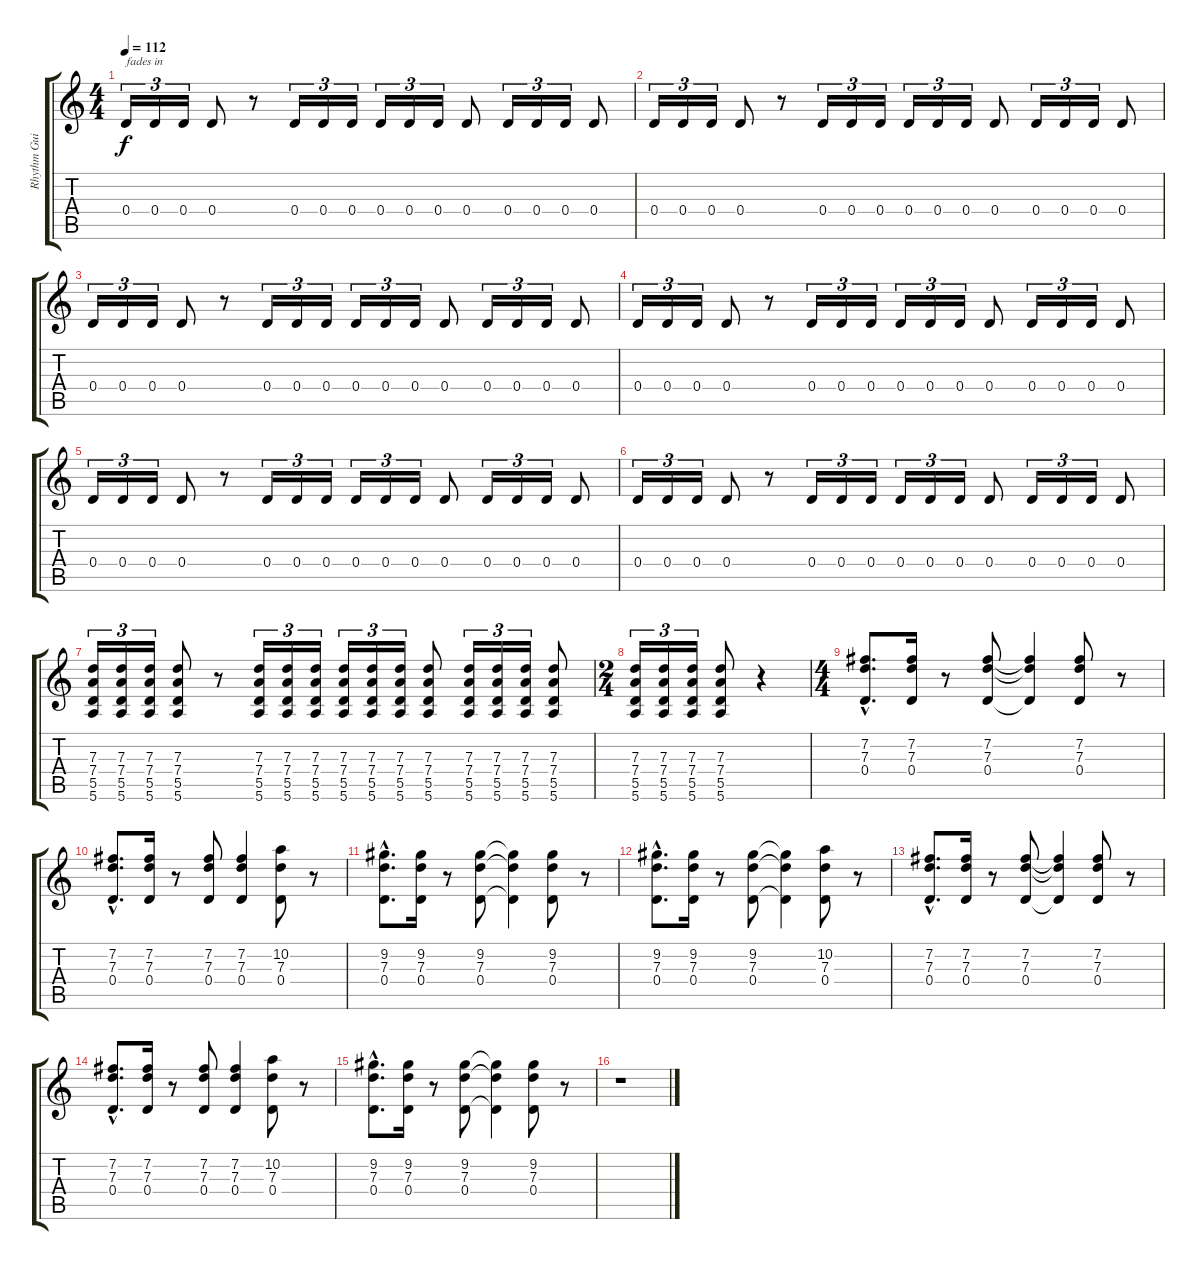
\track ("Rhythm Guitar" "Rhythm Gui") {instrument distortionguitar}
\staff {score tabs}
\tuning (E4 B3 G3 D3 A2 E2) {hide}
\ts (4 4)
\tempo 112
\clef g2
\ks c
0.4.16{tu (3 2) txt "fades in" dy f instrument distortionguitar} 0.4.16{tu (3 2)} 0.4.16{tu (3 2)} 0.4.8 r.8 0.4.16{tu (3 2)} 0.4.16{tu (3 2)} 0.4.16{tu (3 2)} 0.4.16{tu (3 2)} 0.4.16{tu (3 2)} 0.4.16{tu (3 2)} 0.4.8 0.4.16{tu (3 2)} 0.4.16{tu (3 2)} 0.4.16{tu (3 2)} 0.4.8 |
0.4.16{tu (3 2)} 0.4.16{tu (3 2)} 0.4.16{tu (3 2)} 0.4.8 r.8 0.4.16{tu (3 2)} 0.4.16{tu (3 2)} 0.4.16{tu (3 2)} 0.4.16{tu (3 2)} 0.4.16{tu (3 2)} 0.4.16{tu (3 2)} 0.4.8 0.4.16{tu (3 2)} 0.4.16{tu (3 2)} 0.4.16{tu (3 2)} 0.4.8 |
0.4.16{tu (3 2)} 0.4.16{tu (3 2)} 0.4.16{tu (3 2)} 0.4.8 r.8 0.4.16{tu (3 2)} 0.4.16{tu (3 2)} 0.4.16{tu (3 2)} 0.4.16{tu (3 2)} 0.4.16{tu (3 2)} 0.4.16{tu (3 2)} 0.4.8 0.4.16{tu (3 2)} 0.4.16{tu (3 2)} 0.4.16{tu (3 2)} 0.4.8 |
0.4.16{tu (3 2)} 0.4.16{tu (3 2)} 0.4.16{tu (3 2)} 0.4.8 r.8 0.4.16{tu (3 2)} 0.4.16{tu (3 2)} 0.4.16{tu (3 2)} 0.4.16{tu (3 2)} 0.4.16{tu (3 2)} 0.4.16{tu (3 2)} 0.4.8 0.4.16{tu (3 2)} 0.4.16{tu (3 2)} 0.4.16{tu (3 2)} 0.4.8 |
0.4.16{tu (3 2)} 0.4.16{tu (3 2)} 0.4.16{tu (3 2)} 0.4.8 r.8 0.4.16{tu (3 2)} 0.4.16{tu (3 2)} 0.4.16{tu (3 2)} 0.4.16{tu (3 2)} 0.4.16{tu (3 2)} 0.4.16{tu (3 2)} 0.4.8 0.4.16{tu (3 2)} 0.4.16{tu (3 2)} 0.4.16{tu (3 2)} 0.4.8 |
0.4.16{tu (3 2)} 0.4.16{tu (3 2)} 0.4.16{tu (3 2)} 0.4.8 r.8 0.4.16{tu (3 2)} 0.4.16{tu (3 2)} 0.4.16{tu (3 2)} 0.4.16{tu (3 2)} 0.4.16{tu (3 2)} 0.4.16{tu (3 2)} 0.4.8 0.4.16{tu (3 2)} 0.4.16{tu (3 2)} 0.4.16{tu (3 2)} 0.4.8 |
(7.3 7.4 5.5 5.6).16{tu (3 2)} (7.3 7.4 5.5 5.6).16{tu (3 2)} (7.3 7.4 5.5 5.6).16{tu (3 2)} (7.3 7.4 5.5 5.6).8 r.8 (7.3 7.4 5.5 5.6).16{tu (3 2)} (7.3 7.4 5.5 5.6).16{tu (3 2)} (7.3 7.4 5.5 5.6).16{tu (3 2)} (7.3 7.4 5.5 5.6).16{tu (3 2)} (7.3 7.4 5.5 5.6).16{tu (3 2)} (7.3 7.4 5.5 5.6).16{tu (3 2)} (7.3 7.4 5.5 5.6).8 (7.3 7.4 5.5 5.6).16{tu (3 2)} (7.3 7.4 5.5 5.6).16{tu (3 2)} (7.3 7.4 5.5 5.6).16{tu (3 2)} (7.3 7.4 5.5 5.6).8 |
\ts (2 4)
(7.3 7.4 5.5 5.6).16{tu (3 2)} (7.3 7.4 5.5 5.6).16{tu (3 2)} (7.3 7.4 5.5 5.6).16{tu (3 2)} (7.3 7.4 5.5 5.6).8 r.4 |
\ts (4 4)
(7.2{hac} 7.3{hac} 0.4{hac}).8{d} (7.2 7.3 0.4).16 r.8 (7.2 7.3 0.4).8 (7.2{t} 7.3{t} 0.4{t}).4 (7.2 7.3 0.4).8 r.8 |
(7.2{hac} 7.3{hac} 0.4{hac}).8{d} (7.2 7.3 0.4).16 r.8 (7.2 7.3 0.4).8 (7.2 7.3 0.4).4 (10.2 7.3 0.4).8 r.8 |
(9.2{hac} 7.3{hac} 0.4{hac}).8{d} (9.2 7.3 0.4).16 r.8 (9.2 7.3 0.4).8 (9.2{t} 7.3{t} 0.4{t}).4 (9.2 7.3 0.4).8 r.8 |
(9.2{hac} 7.3{hac} 0.4{hac}).8{d} (9.2 7.3 0.4).16 r.8 (9.2 7.3 0.4).8 (9.2{t} 7.3{t} 0.4{t}).4 (10.2 7.3 0.4).8 r.8 |
(7.2{hac} 7.3{hac} 0.4{hac}).8{d} (7.2 7.3 0.4).16 r.8 (7.2 7.3 0.4).8 (7.2{t} 7.3{t} 0.4{t}).4 (7.2 7.3 0.4).8 r.8 |
(7.2{hac} 7.3{hac} 0.4{hac}).8{d} (7.2 7.3 0.4).16 r.8 (7.2 7.3 0.4).8 (7.2 7.3 0.4).4 (10.2 7.3 0.4).8 r.8 |
(9.2{hac} 7.3{hac} 0.4{hac}).8{d} (9.2 7.3 0.4).16 r.8 (9.2 7.3 0.4).8 (9.2{t} 7.3{t} 0.4{t}).4 (9.2 7.3 0.4).8 r.8 |
r.1
